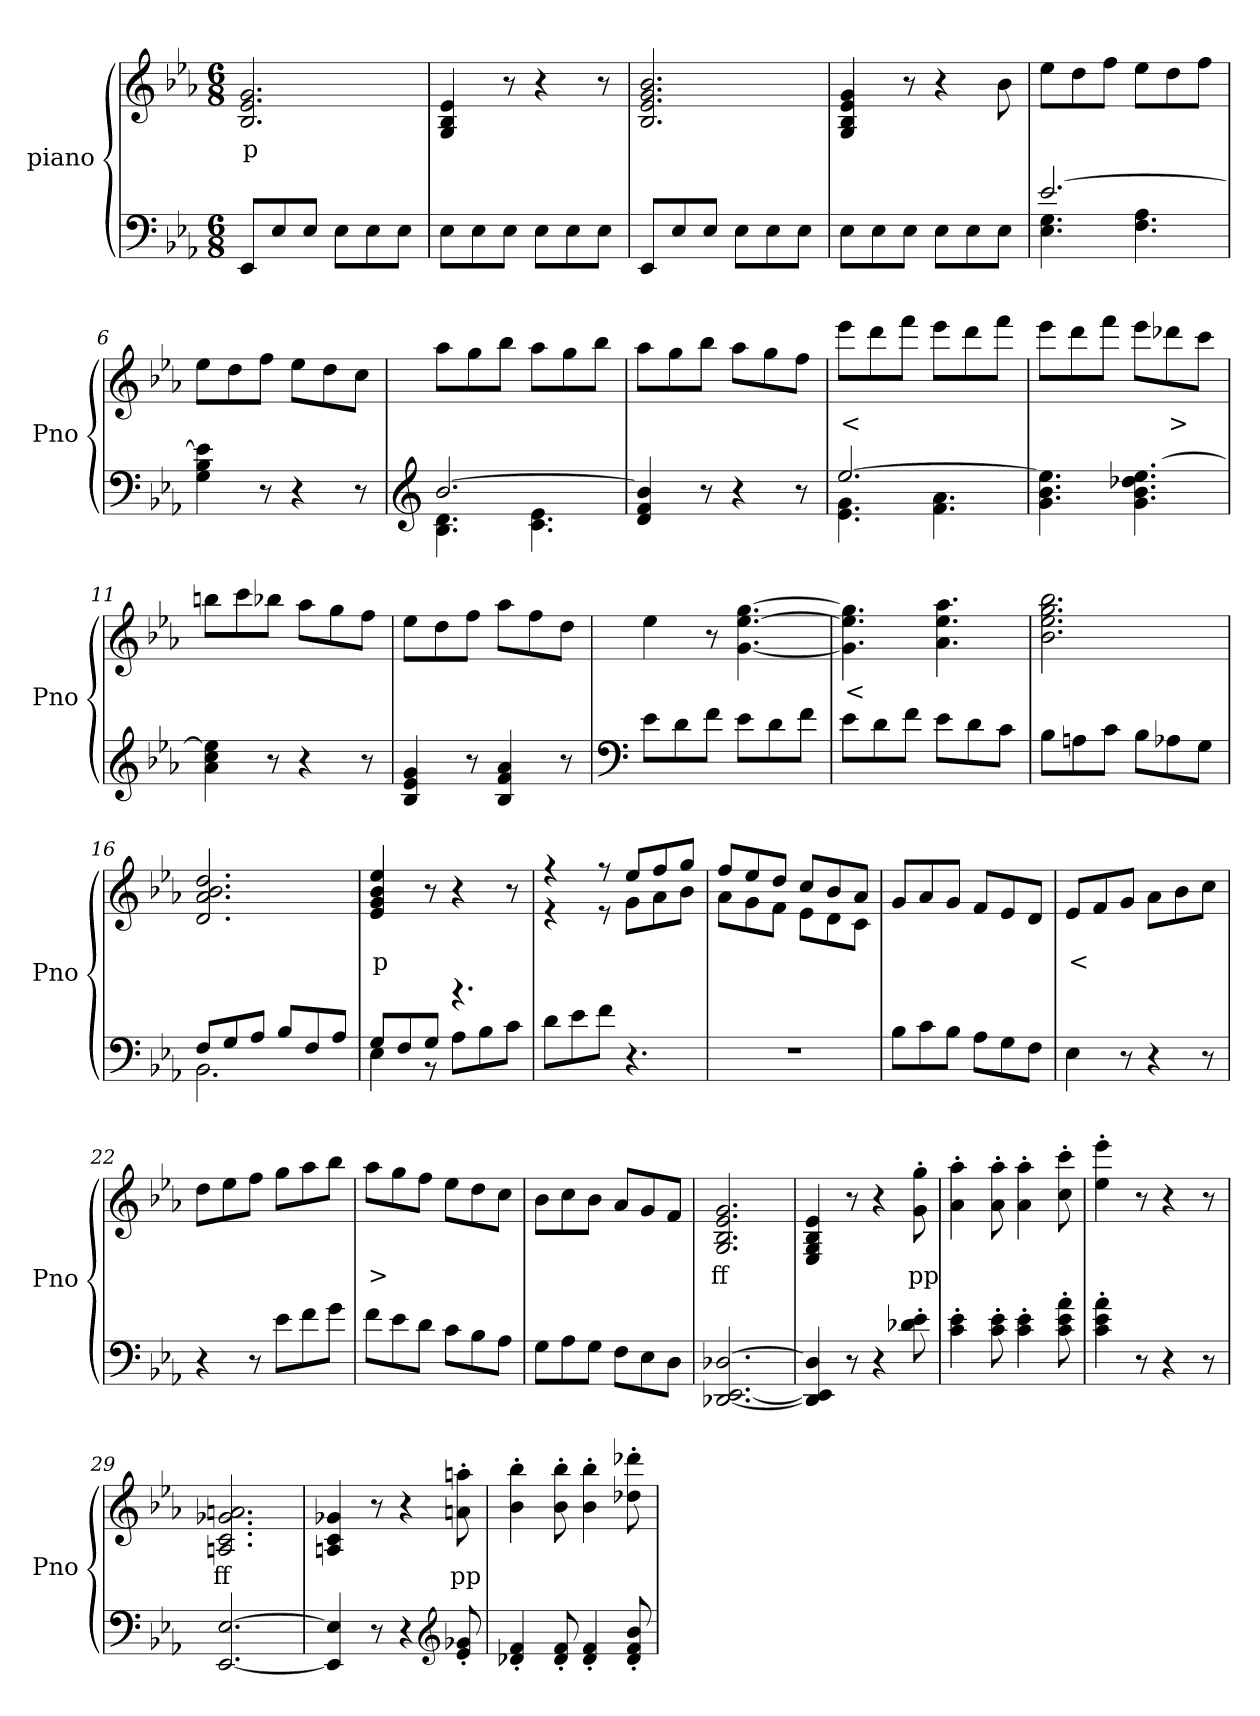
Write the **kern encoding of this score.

**kern	**kern	**text
*part2	*part1	*part1
*staff2	*staff1	*staff1
*I"piano	*I"piano	*
*I'Pno	*I'Pno	*
*clefF4	*clefG2	*
*k[b-e-a-]	*k[b-e-a-]	*
*E-:	*E-:	*
*M6/8	*M6/8	*
=1	=1	=1
!	!	!LO:LY:b
8EE-/L	2.B-/ 2.e-/ 2.g/	p
8E-/	.	.
8E-/J	.	.
8E-\L	.	.
8E-\	.	.
8E-\J	.	.
=2	=2	=2
8E-\L	4G/ 4B-/ 4e-/	.
8E-\	.	.
8E-\J	8r	.
8E-\L	4r	.
8E-\	.	.
8E-\J	8r	.
=3	=3	=3
8EE-/L	2.B-/ 2.e-/ 2.g/ 2.b-/	.
8E-/	.	.
8E-/J	.	.
8E-\L	.	.
8E-\	.	.
8E-\J	.	.
=4	=4	=4
8E-\L	4G/ 4B-/ 4e-/ 4g/	.
8E-\	.	.
8E-\J	8r	.
8E-\L	4r	.
8E-\	.	.
8E-\J	8b-\	.
=5	=5	=5
*^	*	*
[2.e-/	4.E-\ 4.G\	8ee-\L	.
.	.	8dd\	.
.	.	8ff\J	.
.	4.F\ 4.A-\	8ee-\L	.
.	.	8dd\	.
.	.	8ff\J	.
*v	*v	*	*
!!LO:LB:g=z
=6	=6	=6
4G\ 4B-\ 4e-\]	8ee-\L	.
.	8dd\	.
8r	8ff\J	.
4r	8ee-\L	.
.	8dd\	.
8r	8cc\J	.
=7	=7	=7
*clefG2	*	*
*^	*	*
[2.b-/	4.B-\ 4.d\	8aa-\L	.
.	.	8gg\	.
.	.	8bb-\J	.
.	4.c\ 4.e-\	8aa-\L	.
.	.	8gg\	.
.	.	8bb-\J	.
*v	*v	*	*
=8	=8	=8
4d/ 4f/ 4b-/]	8aa-\L	.
.	8gg\	.
8r	8bb-\J	.
4r	8aa-\L	.
.	8gg\	.
8r	8ff\J	.
=9	=9	=9
*^	*	*
!	!	!	!LO:LY:b
[2.ee-/	4.e-\ 4.g\	8eee-\L	<
.	.	8ddd\	.
.	.	8fff\J	.
.	4.f\ 4.a-\	8eee-\L	.
.	.	8ddd\	.
.	.	8fff\J	.
*v	*v	*	*
=10	=10	=10
4.g\ 4.b-\ 4.ee-\]	8eee-\L	.
.	8ddd\	.
.	8fff\J	.
4.g\ 4.b-\ 4.dd-X\ [4.ee-\	8eee-\L	.
!	!	!LO:LY:b
.	8ddd-X\	>
.	8ccc\J	.
=11	=11	=11
4a-\ 4cc\ 4ee-\]	8bbn\L	.
.	8ccc\	.
8r	8bb-X\J	.
4r	8aa-\L	.
.	8gg\	.
8r	8ff\J	.
!!LO:LB:g=z
=12	=12	=12
4B-/ 4e-/ 4g/	8ee-\L	.
.	8dd\	.
8r	8ff\J	.
4B-/ 4f/ 4a-/	8aa-\L	.
.	8ff\	.
8r	8dd\J	.
=13	=13	=13
*clefF4	*	*
8e-\L	4ee-\	.
8d\	.	.
8f\J	8r	.
8e-\L	[4.g\ [4.ee-\ [4.gg\	.
8d\	.	.
8f\J	.	.
=14	=14	=14
!	!	!LO:LY:b
8e-\L	4.g\] 4.ee-\] 4.gg\]	<
8d\	.	.
8f\J	.	.
8e-\L	4.a-\ 4.ee-\ 4.aa-\	.
8d\	.	.
8c\J	.	.
=15	=15	=15
8B-\L	2.b-\ 2.ee-\ 2.gg\ 2.bb-\	.
8An\	.	.
8c\J	.	.
8B-\L	.	.
8A-X\	.	.
8G\J	.	.
=16	=16	=16
*^	*	*
8F/L	2.BB-\	2.d/ 2.a-/ 2.b-/ 2.dd/	.
8G/	.	.	.
8A-/J	.	.	.
8B-/L	.	.	.
8F/	.	.	.
8A-/J	.	.	.
=17	=17	=17	=17
!	!	!	!LO:LY:b
8G/L	4E-\	4e-/ 4g/ 4b-/ 4ee-/	p
8F/	.	.	.
8G/J	8r	8r	.
4.r	8A-\L	4r	.
.	8B-\	.	.
.	8c\J	8r	.
*v	*v	*	*
!!LO:LB:g=z
=18	=18	=18
*	*^	*
8d\L	4r	4r	.
8e-\	.	.	.
8f\J	8r	8r	.
4.r	8ee-/L	8g\L	.
.	8ff/	8a-\	.
.	8gg/J	8b-\J	.
=19	=19	=19	=19
2.r	8ff/L	8a-\L	.
.	8ee-/	8g\	.
.	8dd/J	8f\J	.
.	8cc/L	8e-\L	.
.	8b-/	8d\	.
.	8a-/J	8c\J	.
*	*v	*v	*
=20	=20	=20
8B-\L	8g/L	.
8c\	8a-/	.
8B-\J	8g/J	.
8A-\L	8f/L	.
8G\	8e-/	.
8F\J	8d/J	.
=21	=21	=21
!	!	!LO:LY:b
4E-\	8e-/L	<
.	8f/	.
8r	8g/J	.
4r	8a-\L	.
.	8b-\	.
8r	8cc\J	.
=22	=22	=22
4r	8dd\L	.
.	8ee-\	.
8r	8ff\J	.
8e-\L	8gg\L	.
8f\	8aa-\	.
8g\J	8bb-\J	.
=23	=23	=23
!	!	!LO:LY:b
8f\L	8aa-\L	>
8e-\	8gg\	.
8d\J	8ff\J	.
8c\L	8ee-\L	.
8B-\	8dd\	.
8A-\J	8cc\J	.
!!LO:LB:g=z
=24	=24	=24
8G\L	8b-\L	.
8A-\	8cc\	.
8G\J	8b-\J	.
8F\L	8a-/L	.
8E-\	8g/	.
8D\J	8f/J	.
=25	=25	=25
!	!	!LO:LY:b
[2.DD-X/ [2.EE-/ [2.D-X/	2.G/ 2.B-/ 2.e-/ 2.g/	ff
=26	=26	=26
4DD-/] 4EE-/] 4D-/]	4E-/ 4G/ 4B-/ 4e-/	.
8r	8r	.
4r	4r	.
!	!	!LO:LY:b
8d-X\' 8e-\'	8g\' 8gg\'	pp
=27	=27	=27
4c\' 4e-\'	4a-\' 4aa-\'	.
8c\' 8e-\'	8a-\' 8aa-\'	.
4c\' 4e-\'	4a-\' 4aa-\'	.
8c\' 8e-\' 8a-\'	8cc\' 8ccc\'	.
=28	=28	=28
4c\' 4e-\' 4a-\'	4ee-\' 4eee-\'	.
8r	8r	.
4r	4r	.
8r	8r	.
=29	=29	=29
!	!	!LO:LY:b
[2.EE-/ [2.E-/	2.An/ 2.c/ 2.g-X/ 2.an/	ff
=30	=30	=30
4EE-/] 4E-/]	4An/ 4c/ 4g-X/	.
8r	8r	.
4r	4r	.
*clefG2	*	*
!	!	!LO:LY:b
8e-/' 8g-X/'	8an\' 8aan\'	pp
!!LO:PB:g=z
=31	=31	=31
4d-X/' 4f/'	4b-\' 4bb-\'	.
8d-/' 8f/'	8b-\' 8bb-\'	.
4d-/' 4f/'	4b-\' 4bb-\'	.
8d-/' 8f/' 8b-/'	8dd-X\' 8ddd-X\'	.
=	=	=
*-	*-	*-
